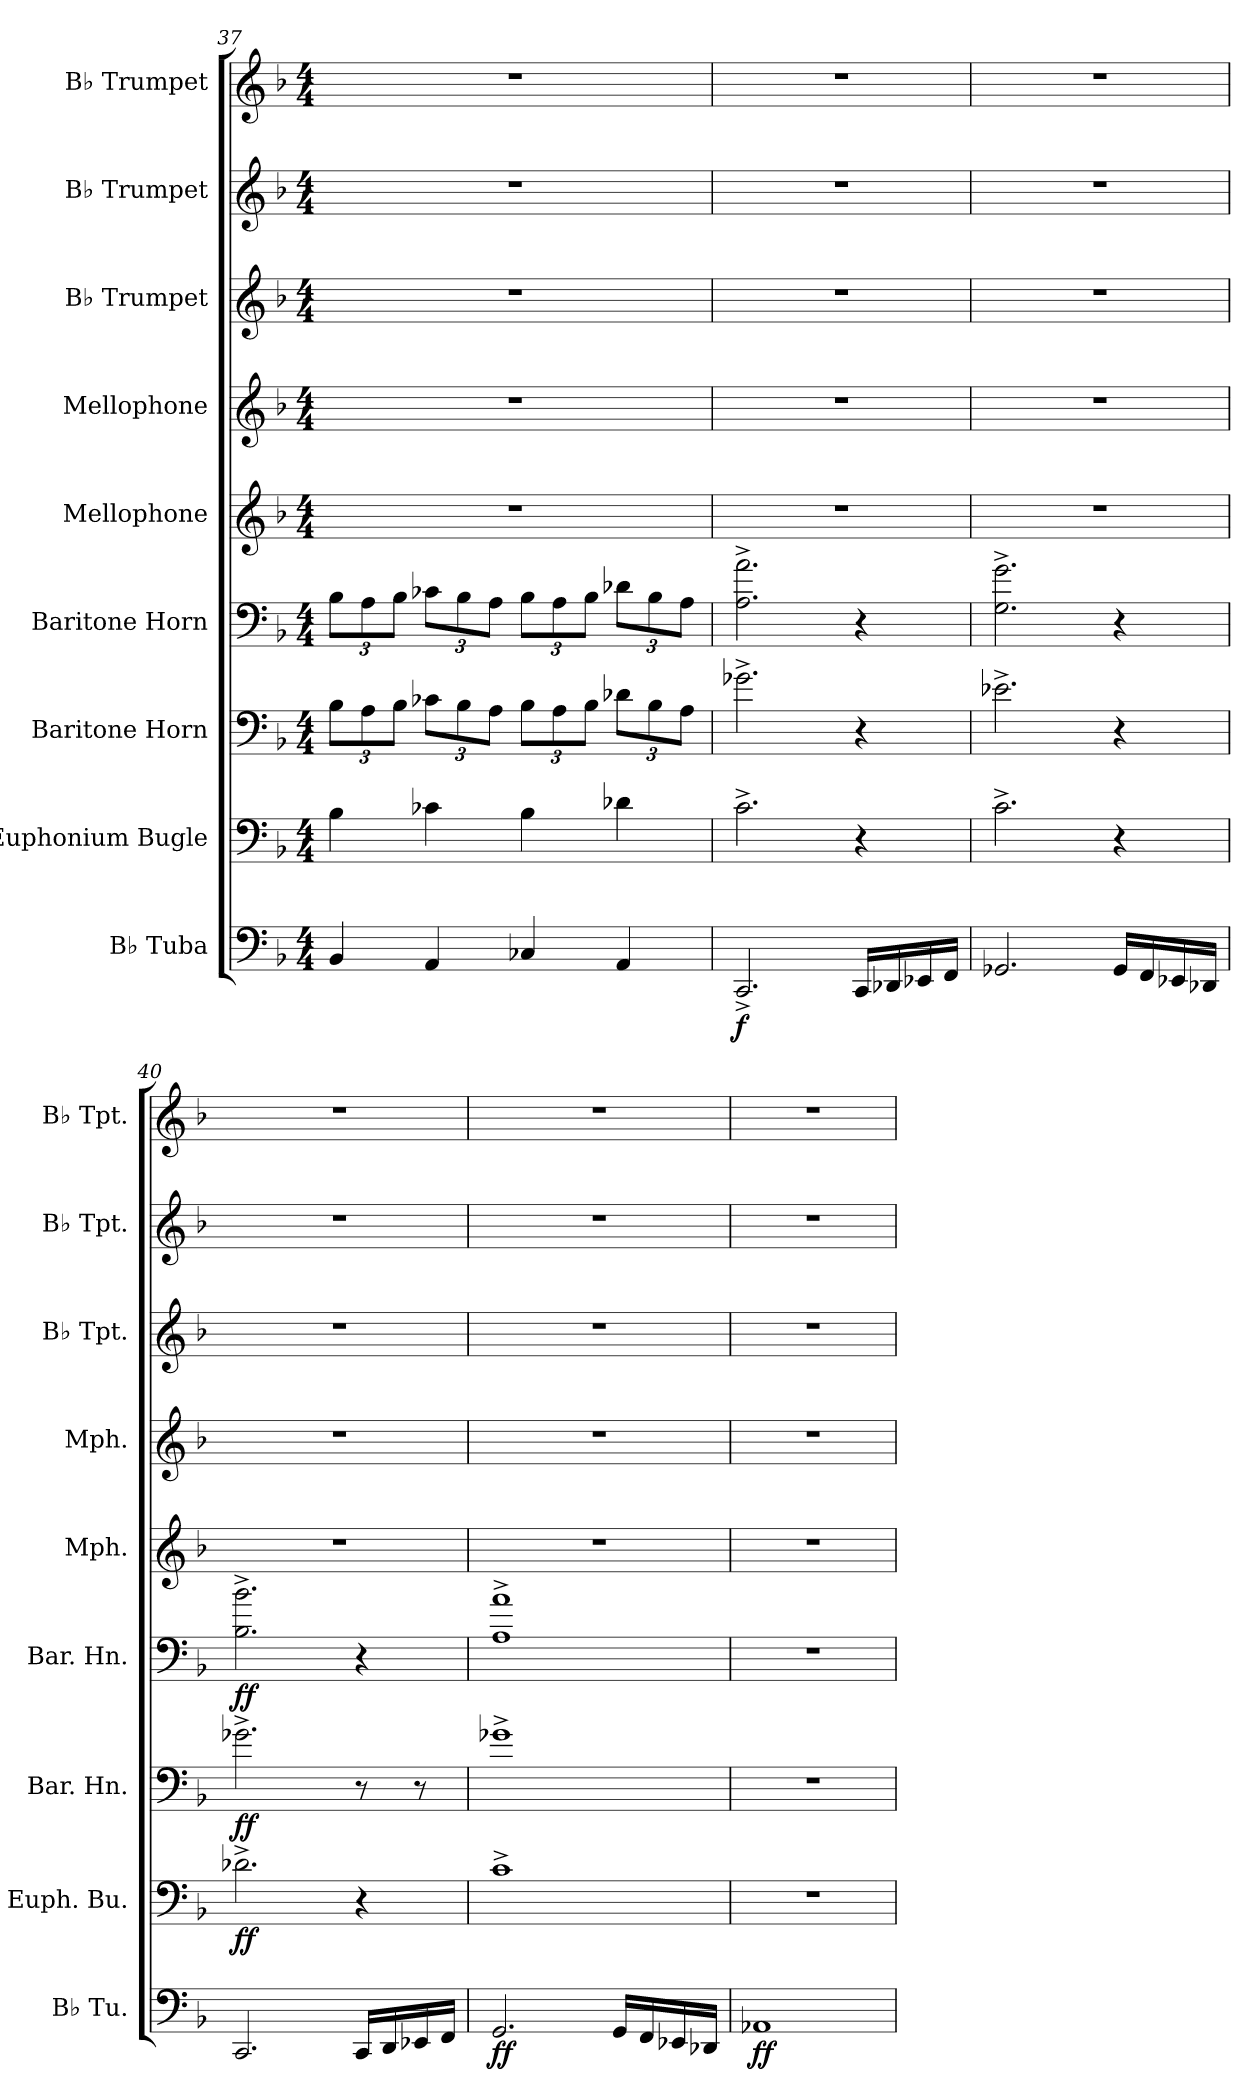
**kern	**dynam	**kern	**dynam	**kern	**dynam	**kern	**dynam	**kern	**kern	**kern	**kern	**kern
*part9	*part9	*part8	*part8	*part7	*part7	*part6	*part6	*part5	*part4	*part3	*part2	*part1
*staff9	*staff9	*staff8	*staff8	*staff7	*staff7	*staff6	*staff6	*staff5	*staff4	*staff3	*staff2	*staff1
*I"B♭ Tuba	*	*I"Euphonium Bugle	*	*I"Baritone Horn	*	*I"Baritone Horn	*	*I"Mellophone	*I"Mellophone	*I"B♭ Trumpet	*I"B♭ Trumpet	*I"B♭ Trumpet
*I'B♭ Tu.	*	*I'Euph. Bu.	*	*I'Bar. Hn.	*	*I'Bar. Hn.	*	*I'Mph.	*I'Mph.	*I'B♭ Tpt.	*I'B♭ Tpt.	*I'B♭ Tpt.
*clefF4	*	*clefF4	*	*clefF4	*	*clefF4	*	*clefG2	*clefG2	*clefG2	*clefG2	*clefG2
*	*	*	*	*	*	*	*	*ITrd4c7	*ITrd4c7	*ITrd1c2	*ITrd1c2	*ITrd1c2
*k[b-]	*	*k[b-]	*	*k[b-]	*	*k[b-]	*	*k[b-e-]	*k[b-e-]	*k[b-e-a-]	*k[b-e-a-]	*k[b-e-a-]
*M4/4	*	*M4/4	*	*M4/4	*	*M4/4	*	*M4/4	*M4/4	*M4/4	*M4/4	*M4/4
*	*	*	*	*Xbrackettup	*	*Xbrackettup	*	*	*	*	*	*
=37	=37	=37	=37	=37	=37	=37	=37	=37	=37	=37	=37	=37
4BB-/	.	4B-\	.	12B-\L	.	12B-\L	.	1r	1r	1r	1r	1r
.	.	.	.	12A\	.	12A\	.	.	.	.	.	.
.	.	.	.	12B-\J	.	12B-\J	.	.	.	.	.	.
4AA/	.	4c-X\	.	12c-X\L	.	12c-X\L	.	.	.	.	.	.
.	.	.	.	12B-\	.	12B-\	.	.	.	.	.	.
.	.	.	.	12A\J	.	12A\J	.	.	.	.	.	.
4C-X/	.	4B-\	.	12B-\L	.	12B-\L	.	.	.	.	.	.
.	.	.	.	12A\	.	12A\	.	.	.	.	.	.
.	.	.	.	12B-\J	.	12B-\J	.	.	.	.	.	.
4AA/	.	4d-X\	.	12d-X\L	.	12d-X\L	.	.	.	.	.	.
.	.	.	.	12B-\	.	12B-\	.	.	.	.	.	.
.	.	.	.	12A\J	.	12A\J	.	.	.	.	.	.
=38	=38	=38	=38	=38	=38	=38	=38	=38	=38	=38	=38	=38
!	!LO:DY:b	!	!	!	!	!	!	!	!	!	!	!
2.CC^/	f	2.c^\	.	2.g-X^\	.	2.A\^ 2.a\^	.	1r	1r	1r	1r	1r
16CC/LL	.	4r	.	4r	.	4r	.	.	.	.	.	.
16DD-X/	.	.	.	.	.	.	.	.	.	.	.	.
16EE-X/	.	.	.	.	.	.	.	.	.	.	.	.
16FF/JJ	.	.	.	.	.	.	.	.	.	.	.	.
!!LO:PB:g=z
=39	=39	=39	=39	=39	=39	=39	=39	=39	=39	=39	=39	=39
2.GG-X/	.	2.c^\	.	2.e-X^\	.	2.G\^ 2.g\^	.	1r	1r	1r	1r	1r
16GG-/LL	.	4r	.	4r	.	4r	.	.	.	.	.	.
16FF/	.	.	.	.	.	.	.	.	.	.	.	.
16EE-X/	.	.	.	.	.	.	.	.	.	.	.	.
16DD-X/JJ	.	.	.	.	.	.	.	.	.	.	.	.
=40	=40	=40	=40	=40	=40	=40	=40	=40	=40	=40	=40	=40
!	!	!	!LO:DY:b	!	!LO:DY:b	!	!LO:DY:b	!	!	!	!	!
2.CC/	.	2.d-X^\	ff	2.g-X^\	ff	2.B-\^ 2.b-\^	ff	1r	1r	1r	1r	1r
16CC/LL	.	4r	.	8r	.	4r	.	.	.	.	.	.
16DD/	.	.	.	.	.	.	.	.	.	.	.	.
16EE-X/	.	.	.	8r	.	.	.	.	.	.	.	.
16FF/JJ	.	.	.	.	.	.	.	.	.	.	.	.
=41	=41	=41	=41	=41	=41	=41	=41	=41	=41	=41	=41	=41
!	!LO:DY:b	!	!	!	!	!	!	!	!	!	!	!
2.GG/	ff	1c^	.	1g-X^	.	1A^ 1a^	.	1r	1r	1r	1r	1r
16GG/LL	.	.	.	.	.	.	.	.	.	.	.	.
16FF/	.	.	.	.	.	.	.	.	.	.	.	.
16EE-X/	.	.	.	.	.	.	.	.	.	.	.	.
16DD-X/JJ	.	.	.	.	.	.	.	.	.	.	.	.
=42	=42	=42	=42	=42	=42	=42	=42	=42	=42	=42	=42	=42
*	*	*	*	*	*	*	*	*	*	*	*	*MM186
!	!LO:DY:b	!	!	!	!	!	!	!	!	!	!	!
1AA-X	ff	1r	.	1r	.	1r	.	1r	1r	1r	1r	1r
=	=	=	=	=	=	=	=	=	=	=	=	=
*-	*-	*-	*-	*-	*-	*-	*-	*-	*-	*-	*-	*-
